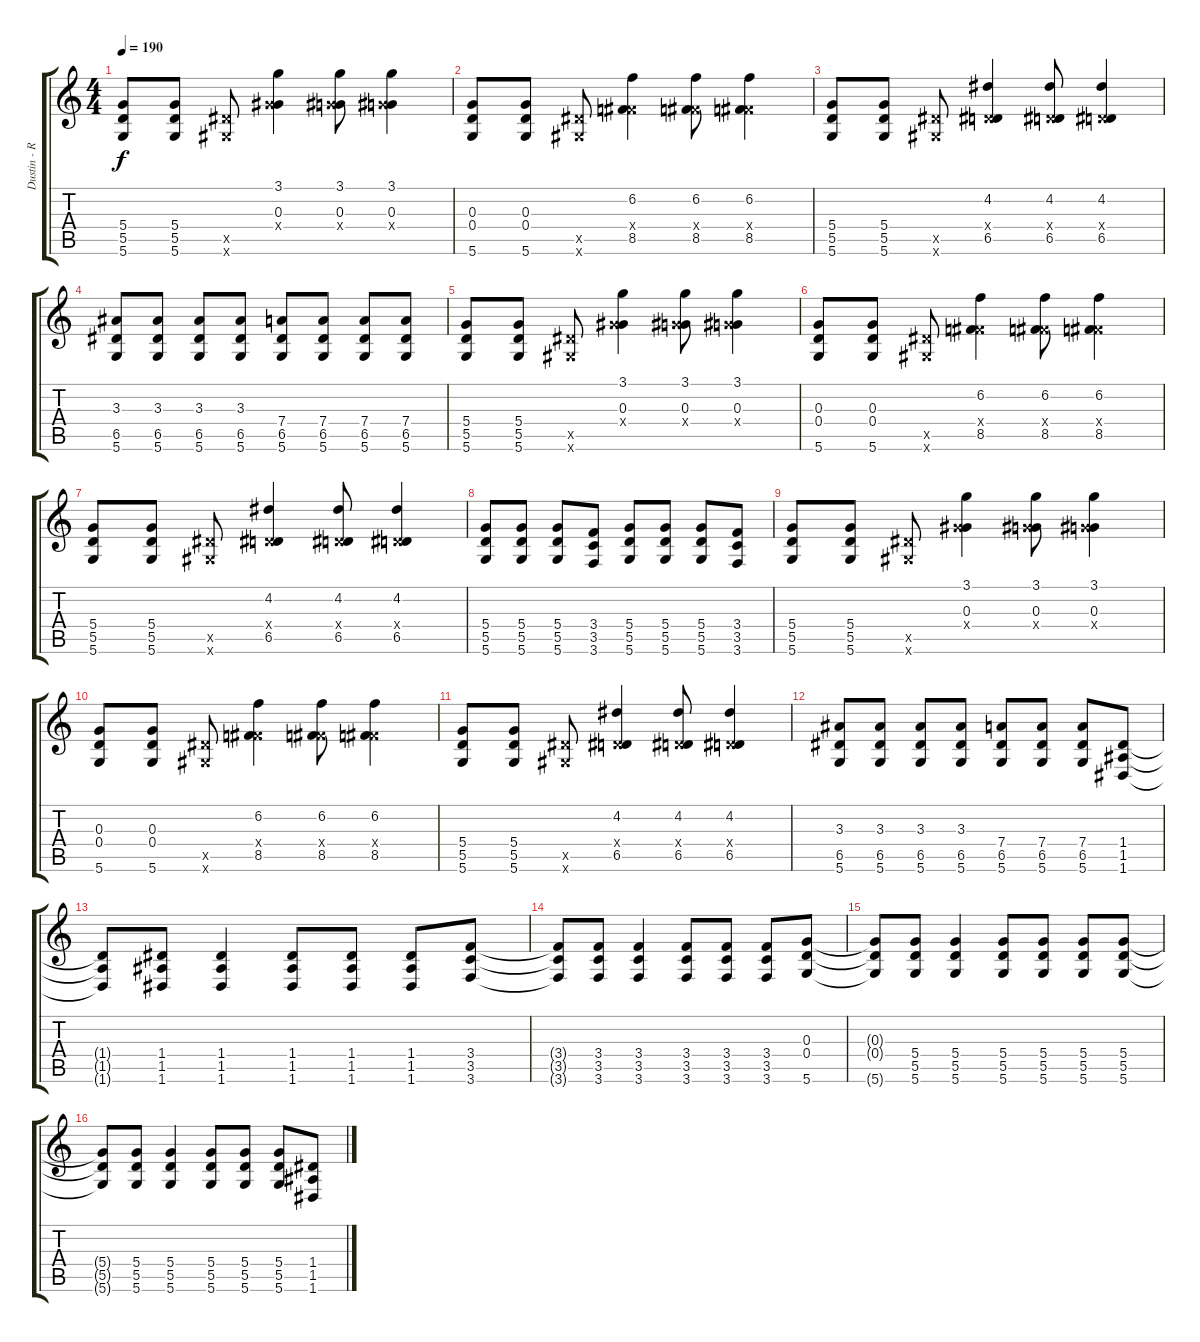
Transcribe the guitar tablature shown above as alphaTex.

\track ("Dustin - Rythem" "Dustin - R") {instrument acousticguitarsteel}
\staff {score tabs}
\tuning (E4 B3 G3 D3 A2 D2) {hide}
\ts (4 4)
\tempo 190
\clef g2
\ks c
(5.4 5.5 5.6).8{dy f} (5.4 5.5 5.6).8 (6.5{x} 6.6{x}).8 (3.1 0.3 6.4{x}).4 (3.1 0.3 6.4{x}).8 (3.1 0.3 6.4{x}).4 |
(0.3 0.4 5.6).8 (0.3 0.4 5.6).8 (6.5{x} 6.6{x}).8 (6.2 4.4{x} 8.5).4 (6.2 4.4{x} 8.5).8 (6.2 4.4{x} 8.5).4 |
(5.4 5.5 5.6).8 (5.4 5.5 5.6).8 (6.5{x} 6.6{x}).8 (4.2 0.4{x} 6.5).4 (4.2 0.4{x} 6.5).8 (4.2 0.4{x} 6.5).4 |
(3.3 6.5 5.6).8 (3.3 6.5 5.6).8 (3.3 6.5 5.6).8 (3.3 6.5 5.6).8 (7.4 6.5 5.6).8 (7.4 6.5 5.6).8 (7.4 6.5 5.6).8 (7.4 6.5 5.6).8 |
(5.4 5.5 5.6).8 (5.4 5.5 5.6).8 (6.5{x} 6.6{x}).8 (3.1 0.3 6.4{x}).4 (3.1 0.3 6.4{x}).8 (3.1 0.3 6.4{x}).4 |
(0.3 0.4 5.6).8 (0.3 0.4 5.6).8 (6.5{x} 6.6{x}).8 (6.2 4.4{x} 8.5).4 (6.2 4.4{x} 8.5).8 (6.2 4.4{x} 8.5).4 |
(5.4 5.5 5.6).8 (5.4 5.5 5.6).8 (6.5{x} 6.6{x}).8 (4.2 0.4{x} 6.5).4 (4.2 0.4{x} 6.5).8 (4.2 0.4{x} 6.5).4 |
(5.4 5.5 5.6).8 (5.4 5.5 5.6).8 (5.4 5.5 5.6).8 (3.4 3.5 3.6).8 (5.4 5.5 5.6).8 (5.4 5.5 5.6).8 (5.4 5.5 5.6).8 (3.4 3.5 3.6).8 |
(5.4 5.5 5.6).8 (5.4 5.5 5.6).8 (6.5{x} 6.6{x}).8 (3.1 0.3 6.4{x}).4 (3.1 0.3 6.4{x}).8 (3.1 0.3 6.4{x}).4 |
(0.3 0.4 5.6).8 (0.3 0.4 5.6).8 (6.5{x} 6.6{x}).8 (6.2 4.4{x} 8.5).4 (6.2 4.4{x} 8.5).8 (6.2 4.4{x} 8.5).4 |
(5.4 5.5 5.6).8 (5.4 5.5 5.6).8 (6.5{x} 6.6{x}).8 (4.2 0.4{x} 6.5).4 (4.2 0.4{x} 6.5).8 (4.2 0.4{x} 6.5).4 |
(3.3 6.5 5.6).8 (3.3 6.5 5.6).8 (3.3 6.5 5.6).8 (3.3 6.5 5.6).8 (7.4 6.5 5.6).8 (7.4 6.5 5.6).8 (7.4 6.5 5.6).8 (1.4 1.5 1.6).8 |
(1.4{t} 1.5{t} 1.6{t}).8 (1.4 1.5 1.6).8 (1.4 1.5 1.6).4 (1.4 1.5 1.6).8 (1.4 1.5 1.6).8 (1.4 1.5 1.6).8 (3.4 3.5 3.6).8 |
(3.4{t} 3.5{t} 3.6{t}).8 (3.4 3.5 3.6).8 (3.4 3.5 3.6).4 (3.4 3.5 3.6).8 (3.4 3.5 3.6).8 (3.4 3.5 3.6).8 (0.3 0.4 5.6).8 |
(0.3{t} 0.4{t} 5.6{t}).8 (5.4 5.5 5.6).8 (5.4 5.5 5.6).4 (5.4 5.5 5.6).8 (5.4 5.5 5.6).8 (5.4 5.5 5.6).8 (5.4 5.5 5.6).8 |
(5.4{t} 5.5{t} 5.6{t}).8 (5.4 5.5 5.6).8 (5.4 5.5 5.6).4 (5.4 5.5 5.6).8 (5.4 5.5 5.6).8 (5.4 5.5 5.6).8 (1.4 1.5 1.6).8
